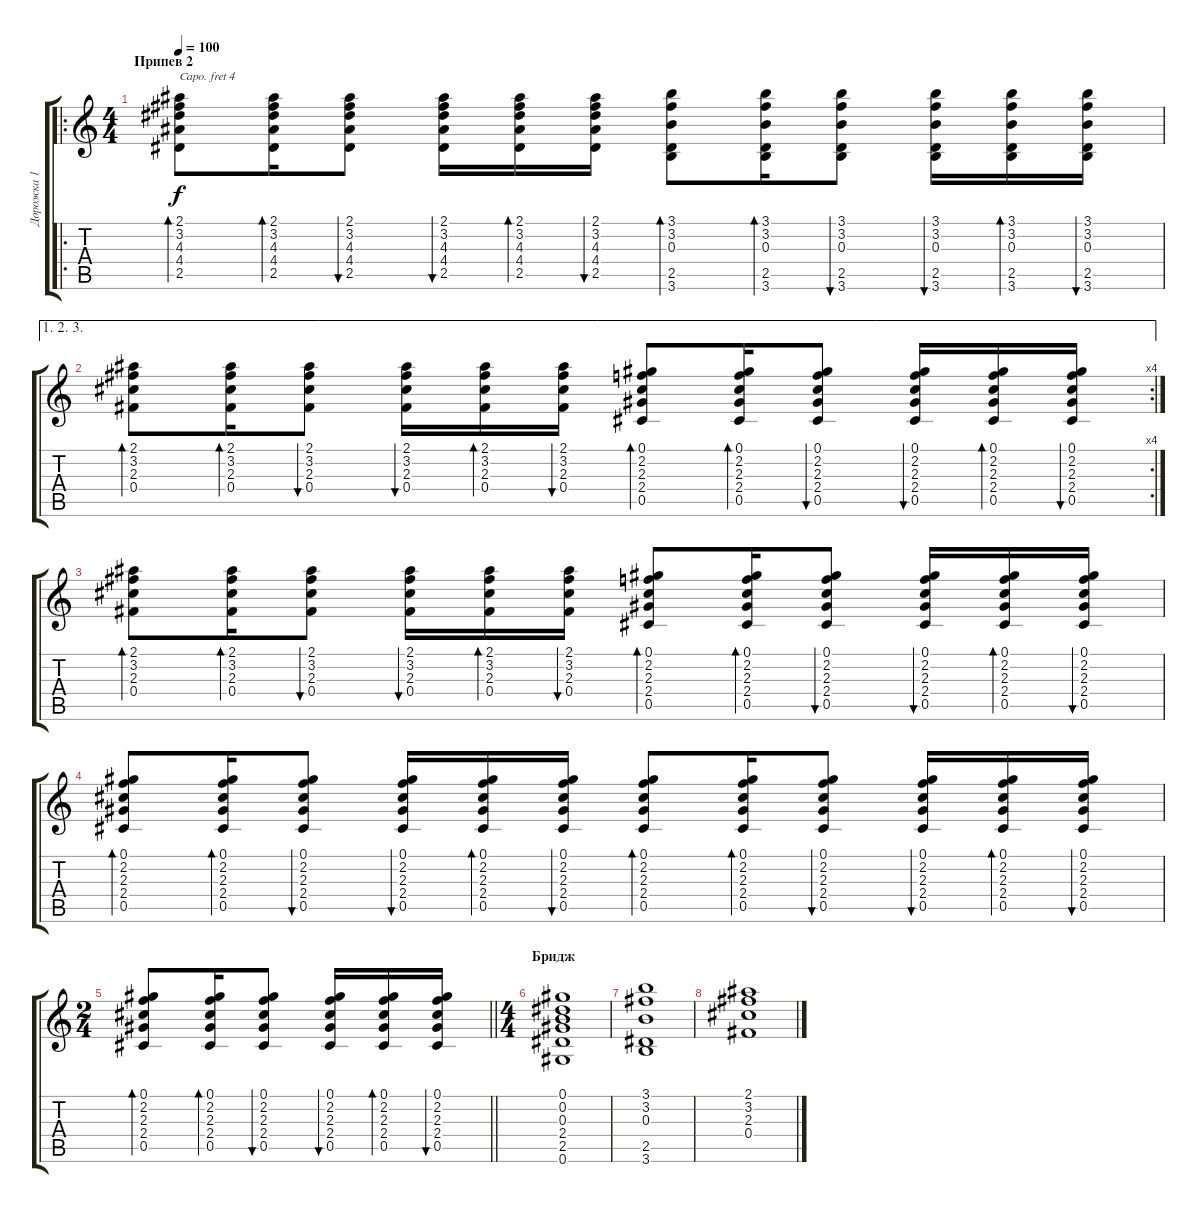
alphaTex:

\track ("Дорожка 1" "Дорожка 1") {instrument acousticguitarsteel}
\staff {score tabs}
\capo 4
\tuning (E4 B3 G3 D3 A2 E2) {hide}
\ro
\ts (4 4)
\section ("" "Припев 2")
\tempo 100
\clef g2
\ks c
(2.1 3.2 4.3 4.4 2.5).8{bd 60 dy f} (2.1 3.2 4.3 4.4 2.5).16{bd 60} (2.1 3.2 4.3 4.4 2.5).8{bu 60} (2.1 3.2 4.3 4.4 2.5).16{bu 60} (2.1 3.2 4.3 4.4 2.5).16{bd 60} (2.1 3.2 4.3 4.4 2.5).16{bu 60} (3.1 3.2 0.3 2.5 3.6).8{bd 60} (3.1 3.2 0.3 2.5 3.6).16{bd 60} (3.1 3.2 0.3 2.5 3.6).8{bu 60} (3.1 3.2 0.3 2.5 3.6).16{bu 60} (3.1 3.2 0.3 2.5 3.6).16{bd 60} (3.1 3.2 0.3 2.5 3.6).16{bu 60} |
\ae (1 2 3)
\rc 4
(2.1 3.2 2.3 0.4).8{bd 60} (2.1 3.2 2.3 0.4).16{bd 60} (2.1 3.2 2.3 0.4).8{bu 60} (2.1 3.2 2.3 0.4).16{bu 60} (2.1 3.2 2.3 0.4).16{bd 60} (2.1 3.2 2.3 0.4).16{bu 60} (0.1 2.2 2.3 2.4 0.5).8{bd 60} (0.1 2.2 2.3 2.4 0.5).16{bd 60} (0.1 2.2 2.3 2.4 0.5).8{bu 60} (0.1 2.2 2.3 2.4 0.5).16{bu 60} (0.1 2.2 2.3 2.4 0.5).16{bd 60} (0.1 2.2 2.3 2.4 0.5).16{bu 60} |
(2.1 3.2 2.3 0.4).8{bd 60} (2.1 3.2 2.3 0.4).16{bd 60} (2.1 3.2 2.3 0.4).8{bu 60} (2.1 3.2 2.3 0.4).16{bu 60} (2.1 3.2 2.3 0.4).16{bd 60} (2.1 3.2 2.3 0.4).16{bu 60} (0.1 2.2 2.3 2.4 0.5).8{bd 60} (0.1 2.2 2.3 2.4 0.5).16{bd 60} (0.1 2.2 2.3 2.4 0.5).8{bu 60} (0.1 2.2 2.3 2.4 0.5).16{bu 60} (0.1 2.2 2.3 2.4 0.5).16{bd 60} (0.1 2.2 2.3 2.4 0.5).16{bu 60} |
(0.1 2.2 2.3 2.4 0.5).8{bd 60} (0.1 2.2 2.3 2.4 0.5).16{bd 60} (0.1 2.2 2.3 2.4 0.5).8{bu 60} (0.1 2.2 2.3 2.4 0.5).16{bu 60} (0.1 2.2 2.3 2.4 0.5).16{bd 60} (0.1 2.2 2.3 2.4 0.5).16{bu 60} (0.1 2.2 2.3 2.4 0.5).8{bd 60} (0.1 2.2 2.3 2.4 0.5).16{bd 60} (0.1 2.2 2.3 2.4 0.5).8{bu 60} (0.1 2.2 2.3 2.4 0.5).16{bu 60} (0.1 2.2 2.3 2.4 0.5).16{bd 60} (0.1 2.2 2.3 2.4 0.5).16{bu 60} |
\ts (2 4)
\barLineRight lightlight
(0.1 2.2 2.3 2.4 0.5).8{bd 60} (0.1 2.2 2.3 2.4 0.5).16{bd 60} (0.1 2.2 2.3 2.4 0.5).8{bu 60} (0.1 2.2 2.3 2.4 0.5).16{bu 60} (0.1 2.2 2.3 2.4 0.5).16{bd 60} (0.1 2.2 2.3 2.4 0.5).16{bu 60} |
\ts (4 4)
\section ("" "Бридж")
(0.1 0.2 0.3 2.4 2.5 0.6).1 |
(3.1 3.2 0.3 2.5 3.6).1 |
(2.1 3.2 2.3 0.4).1
